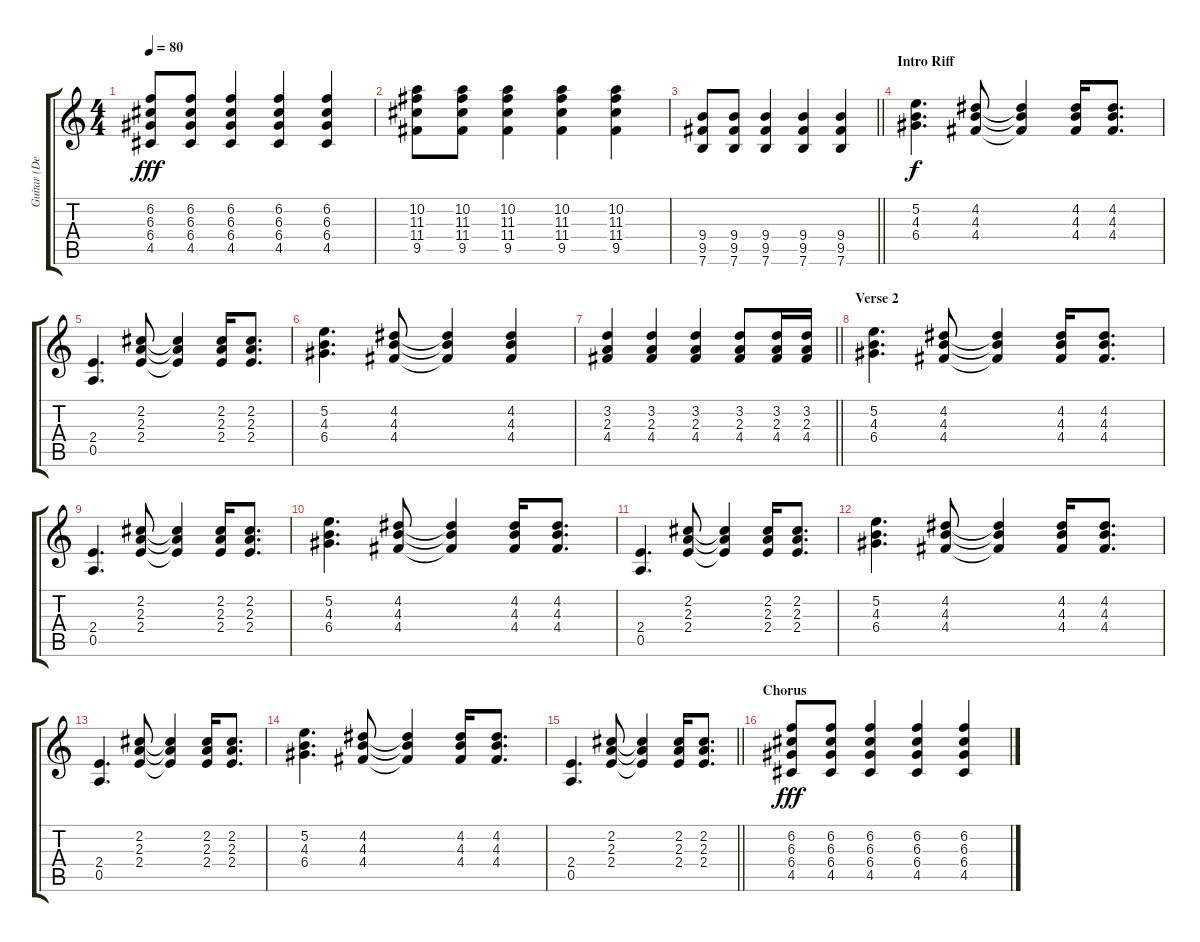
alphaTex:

\track ("Guitar (Dean DeLeo)" "Guitar (De") {instrument overdrivenguitar}
\staff {score tabs}
\tuning (E4 B3 G3 D3 A2 E2) {hide}
\ts (4 4)
\tempo 80
\clef g2
\ks c
(6.2 6.3 6.4 4.5).8{dy fff} (6.2 6.3 6.4 4.5).8 (6.2 6.3 6.4 4.5).4 (6.2 6.3 6.4 4.5).4 (6.2 6.3 6.4 4.5).4 |
(10.2 11.3 11.4 9.5).8 (10.2 11.3 11.4 9.5).8 (10.2 11.3 11.4 9.5).4 (10.2 11.3 11.4 9.5).4 (10.2 11.3 11.4 9.5).4 |
\barLineRight lightlight
(9.4 9.5 7.6).8 (9.4 9.5 7.6).8 (9.4 9.5 7.6).4 (9.4 9.5 7.6).4 (9.4 9.5 7.6).4 |
\section ("" "Intro Riff")
(5.2 4.3 6.4).4{d dy f} (4.2 4.3 4.4).8 (4.2{t} 4.3{t} 4.4{t}).4 (4.2 4.3 4.4).16 (4.2 4.3 4.4).8{d} |
(2.4 0.5).4{d} (2.2 2.3 2.4).8 (2.2{t} 2.3{t} 2.4{t}).4 (2.2 2.3 2.4).16 (2.2 2.3 2.4).8{d} |
(5.2 4.3 6.4).4{d} (4.2 4.3 4.4).8 (4.2{t} 4.3{t} 4.4{t}).4 (4.2 4.3 4.4).4 |
\barLineRight lightlight
(3.2 2.3 4.4).4 (3.2 2.3 4.4).4 (3.2 2.3 4.4).4 (3.2 2.3 4.4).8 (3.2 2.3 4.4).16 (3.2 2.3 4.4).16 |
\section ("" "Verse 2")
(5.2 4.3 6.4).4{d} (4.2 4.3 4.4).8 (4.2{t} 4.3{t} 4.4{t}).4 (4.2 4.3 4.4).16 (4.2 4.3 4.4).8{d} |
(2.4 0.5).4{d} (2.2 2.3 2.4).8 (2.2{t} 2.3{t} 2.4{t}).4 (2.2 2.3 2.4).16 (2.2 2.3 2.4).8{d} |
(5.2 4.3 6.4).4{d} (4.2 4.3 4.4).8 (4.2{t} 4.3{t} 4.4{t}).4 (4.2 4.3 4.4).16 (4.2 4.3 4.4).8{d} |
(2.4 0.5).4{d} (2.2 2.3 2.4).8 (2.2{t} 2.3{t} 2.4{t}).4 (2.2 2.3 2.4).16 (2.2 2.3 2.4).8{d} |
(5.2 4.3 6.4).4{d} (4.2 4.3 4.4).8 (4.2{t} 4.3{t} 4.4{t}).4 (4.2 4.3 4.4).16 (4.2 4.3 4.4).8{d} |
(2.4 0.5).4{d} (2.2 2.3 2.4).8 (2.2{t} 2.3{t} 2.4{t}).4 (2.2 2.3 2.4).16 (2.2 2.3 2.4).8{d} |
(5.2 4.3 6.4).4{d} (4.2 4.3 4.4).8 (4.2{t} 4.3{t} 4.4{t}).4 (4.2 4.3 4.4).16 (4.2 4.3 4.4).8{d} |
\barLineRight lightlight
(2.4 0.5).4{d} (2.2 2.3 2.4).8 (2.2{t} 2.3{t} 2.4{t}).4 (2.2 2.3 2.4).16 (2.2 2.3 2.4).8{d} |
\section ("" "Chorus")
(6.2 6.3 6.4 4.5).8{dy fff} (6.2 6.3 6.4 4.5).8 (6.2 6.3 6.4 4.5).4 (6.2 6.3 6.4 4.5).4 (6.2 6.3 6.4 4.5).4
